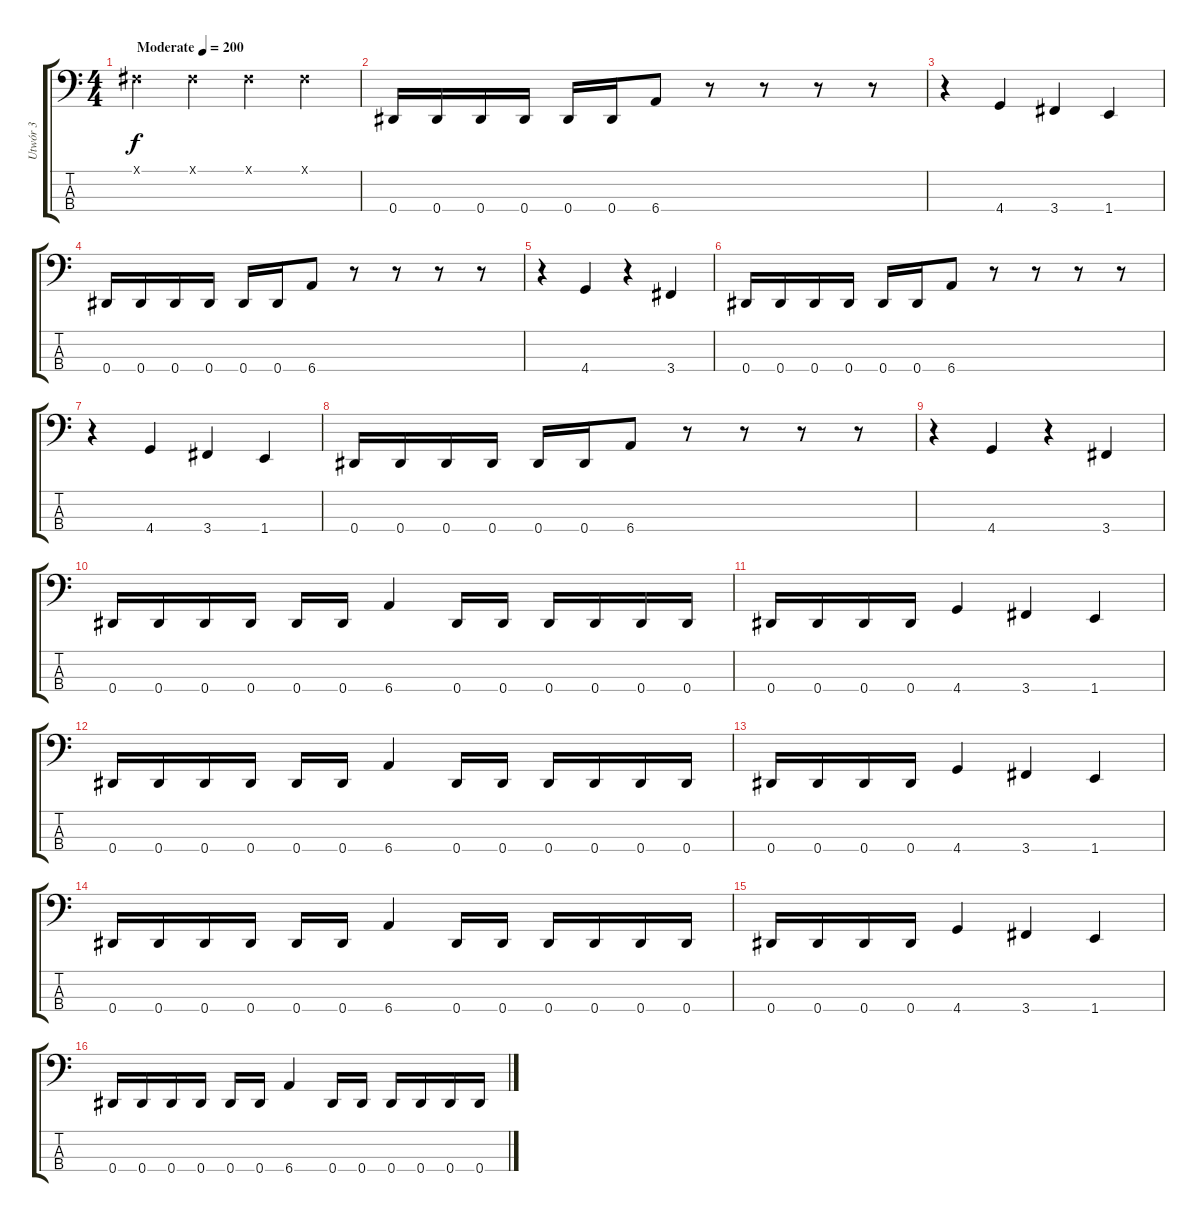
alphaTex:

\track ("Utwór 3" "Utwór 3") {instrument electricbassfinger}
\staff {score tabs}
\tuning (Gb2 Db2 Ab1 Eb1) {hide}
\ts (4 4)
\tempo (200 "Moderate")
\clef f4
\ks c
0.1{x}.4{dy f instrument electricbassfinger} 0.1{x}.4 0.1{x}.4 0.1{x}.4 |
0.4.16 0.4.16 0.4.16 0.4.16 0.4.16 0.4.16 6.4.8 r.8 r.8 r.8 r.8 |
r.4 4.4.4 3.4.4 1.4.4 |
0.4.16 0.4.16 0.4.16 0.4.16 0.4.16 0.4.16 6.4.8 r.8 r.8 r.8 r.8 |
r.4 4.4.4 r.4 3.4.4 |
0.4.16 0.4.16 0.4.16 0.4.16 0.4.16 0.4.16 6.4.8 r.8 r.8 r.8 r.8 |
r.4 4.4.4 3.4.4 1.4.4 |
0.4.16 0.4.16 0.4.16 0.4.16 0.4.16 0.4.16 6.4.8 r.8 r.8 r.8 r.8 |
r.4 4.4.4 r.4 3.4.4 |
0.4.16 0.4.16 0.4.16 0.4.16 0.4.16 0.4.16 6.4.4 0.4.16 0.4.16 0.4.16 0.4.16 0.4.16 0.4.16 |
0.4.16 0.4.16 0.4.16 0.4.16 4.4.4 3.4.4 1.4.4 |
0.4.16 0.4.16 0.4.16 0.4.16 0.4.16 0.4.16 6.4.4 0.4.16 0.4.16 0.4.16 0.4.16 0.4.16 0.4.16 |
0.4.16 0.4.16 0.4.16 0.4.16 4.4.4 3.4.4 1.4.4 |
0.4.16 0.4.16 0.4.16 0.4.16 0.4.16 0.4.16 6.4.4 0.4.16 0.4.16 0.4.16 0.4.16 0.4.16 0.4.16 |
0.4.16 0.4.16 0.4.16 0.4.16 4.4.4 3.4.4 1.4.4 |
0.4.16 0.4.16 0.4.16 0.4.16 0.4.16 0.4.16 6.4.4 0.4.16 0.4.16 0.4.16 0.4.16 0.4.16 0.4.16
